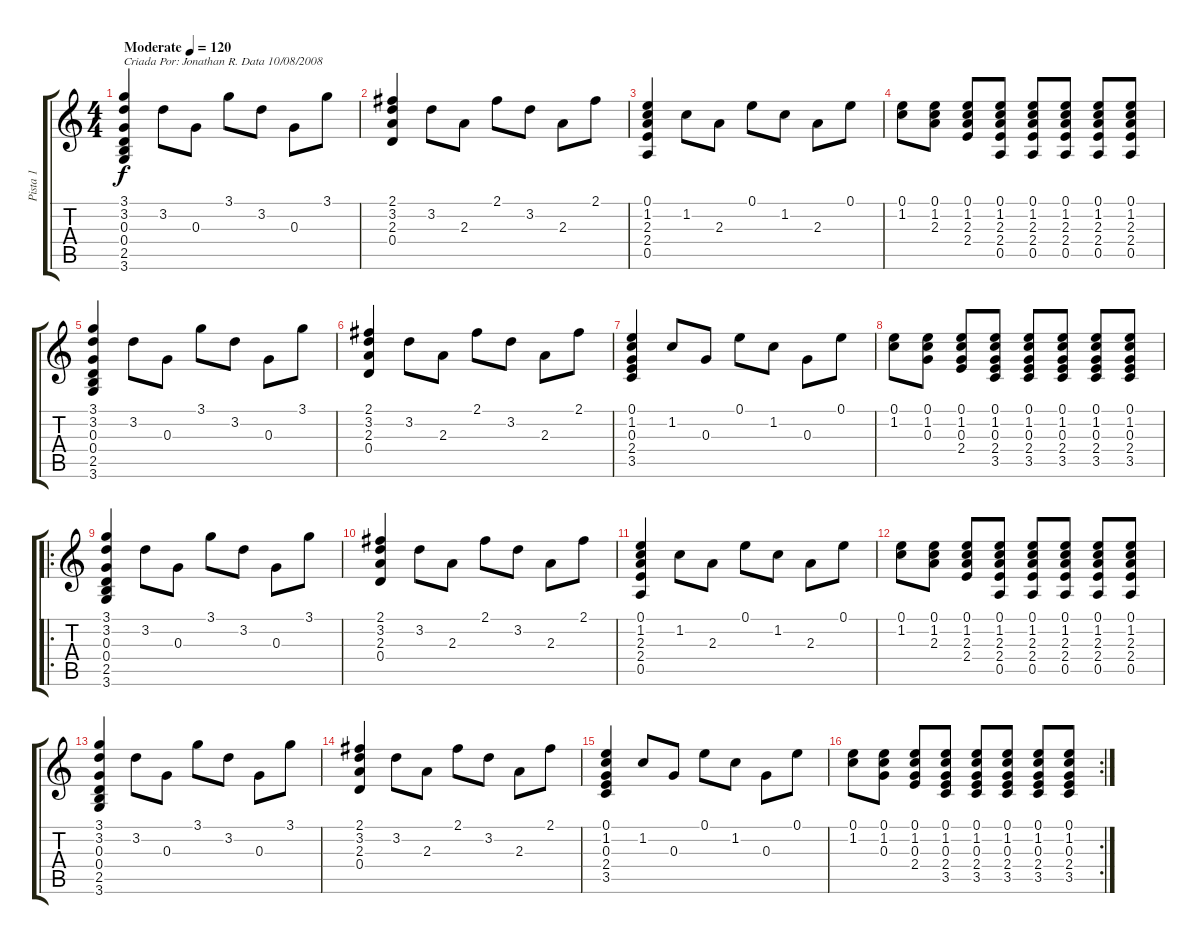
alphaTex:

\track ("Pista 1" "Pista 1") {instrument acousticguitarnylon}
\staff {score tabs}
\tuning (E4 B3 G3 D3 A2 E2) {hide}
\ts (4 4)
\tempo (120 "Moderate")
\clef g2
\ks c
(3.1 3.2 0.3 0.4 2.5 3.6).4{txt "Criada Por: Jonathan R. Data 10/08/2008 " dy f instrument acousticguitarnylon} 3.2.8 0.3.8 3.1.8 3.2.8 0.3.8 3.1.8 |
(2.1 3.2 2.3 0.4).4 3.2.8 2.3.8 2.1.8 3.2.8 2.3.8 2.1.8 |
(0.1 1.2 2.3 2.4 0.5).4 1.2.8 2.3.8 0.1.8 1.2.8 2.3.8 0.1.8 |
(0.1 1.2).8 (0.1 1.2 2.3).8 (0.1 1.2 2.3 2.4).8 (0.1 1.2 2.3 2.4 0.5).8 (0.1 1.2 2.3 2.4 0.5).8 (0.1 1.2 2.3 2.4 0.5).8 (0.1 1.2 2.3 2.4 0.5).8 (0.1 1.2 2.3 2.4 0.5).8 |
(3.1 3.2 0.3 0.4 2.5 3.6).4 3.2.8 0.3.8 3.1.8 3.2.8 0.3.8 3.1.8 |
(2.1 3.2 2.3 0.4).4 3.2.8 2.3.8 2.1.8 3.2.8 2.3.8 2.1.8 |
(0.1 1.2 0.3 2.4 3.5).4 1.2.8 0.3.8 0.1.8 1.2.8 0.3.8 0.1.8 |
(0.1 1.2).8 (0.1 1.2 0.3).8 (0.1 1.2 0.3 2.4).8 (0.1 1.2 0.3 2.4 3.5).8 (0.1 1.2 0.3 2.4 3.5).8 (0.1 1.2 0.3 2.4 3.5).8 (0.1 1.2 0.3 2.4 3.5).8 (0.1 1.2 0.3 2.4 3.5).8 |
\ro
(3.1 3.2 0.3 0.4 2.5 3.6).4 3.2.8 0.3.8 3.1.8 3.2.8 0.3.8 3.1.8 |
(2.1 3.2 2.3 0.4).4 3.2.8 2.3.8 2.1.8 3.2.8 2.3.8 2.1.8 |
(0.1 1.2 2.3 2.4 0.5).4 1.2.8 2.3.8 0.1.8 1.2.8 2.3.8 0.1.8 |
(0.1 1.2).8 (0.1 1.2 2.3).8 (0.1 1.2 2.3 2.4).8 (0.1 1.2 2.3 2.4 0.5).8 (0.1 1.2 2.3 2.4 0.5).8 (0.1 1.2 2.3 2.4 0.5).8 (0.1 1.2 2.3 2.4 0.5).8 (0.1 1.2 2.3 2.4 0.5).8 |
(3.1 3.2 0.3 0.4 2.5 3.6).4 3.2.8 0.3.8 3.1.8 3.2.8 0.3.8 3.1.8 |
(2.1 3.2 2.3 0.4).4 3.2.8 2.3.8 2.1.8 3.2.8 2.3.8 2.1.8 |
(0.1 1.2 0.3 2.4 3.5).4 1.2.8 0.3.8 0.1.8 1.2.8 0.3.8 0.1.8 |
\rc 2
(0.1 1.2).8 (0.1 1.2 0.3).8 (0.1 1.2 0.3 2.4).8 (0.1 1.2 0.3 2.4 3.5).8 (0.1 1.2 0.3 2.4 3.5).8 (0.1 1.2 0.3 2.4 3.5).8 (0.1 1.2 0.3 2.4 3.5).8 (0.1 1.2 0.3 2.4 3.5).8
